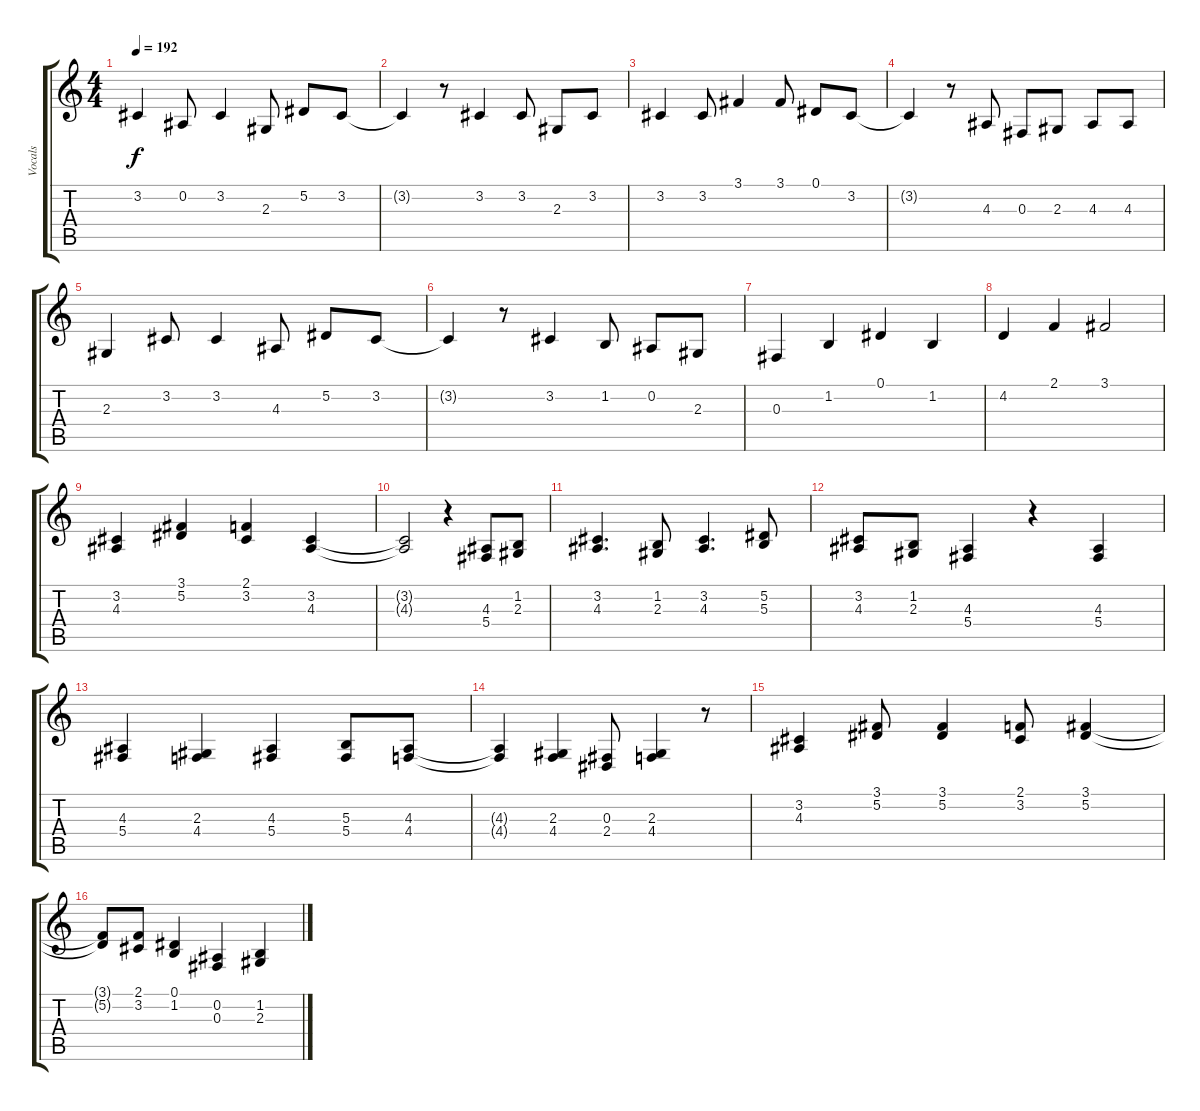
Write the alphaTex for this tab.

\track ("Vocals" "Vocals") {instrument oboe}
\staff {score tabs}
\tuning (Eb4 Bb3 Gb3 Db3 Ab2 Eb2) {hide}
\ts (4 4)
\tempo 192
\clef g2
\ks c
3.2.4{dy f} 0.2.8 3.2.4 2.3.8 5.2.8 3.2.8 |
3.2{t}.4 r.8 3.2.4 3.2.8 2.3.8 3.2.8 |
3.2.4 3.2.8 3.1.4 3.1.8 0.1.8 3.2.8 |
3.2{t}.4 r.8 4.3.8 0.3.8 2.3.8 4.3.8 4.3.8 |
2.3.4 3.2.8 3.2.4 4.3.8 5.2.8 3.2.8 |
3.2{t}.4 r.8 3.2.4 1.2.8 0.2.8 2.3.8 |
0.3.4 1.2.4 0.1.4 1.2.4 |
4.2.4 2.1.4 3.1.2 |
(3.2 4.3).4 (3.1 5.2).4 (2.1 3.2).4 (3.2 4.3).4 |
(3.2{t} 4.3{t}).2 r.4 (4.3 5.4).8 (1.2 2.3).8 |
(3.2 4.3).4{d} (1.2 2.3).8 (3.2 4.3).4{d} (5.2 5.3).8 |
(3.2 4.3).8 (1.2 2.3).8 (4.3 5.4).4 r.4 (4.3 5.4).4 |
(4.3 5.4).4 (2.3 4.4).4 (4.3 5.4).4 (5.3 5.4).8 (4.3 4.4).8 |
(4.3{t} 4.4{t}).4 (2.3 4.4).4 (0.3 2.4).8 (2.3 4.4).4 r.8 |
(3.2 4.3).4 (3.1 5.2).8 (3.1 5.2).4 (2.1 3.2).8 (3.1 5.2).4 |
(3.1{t} 5.2{t}).8 (2.1 3.2).8 (0.1 1.2).4 (0.2 0.3).4 (1.2 2.3).4
